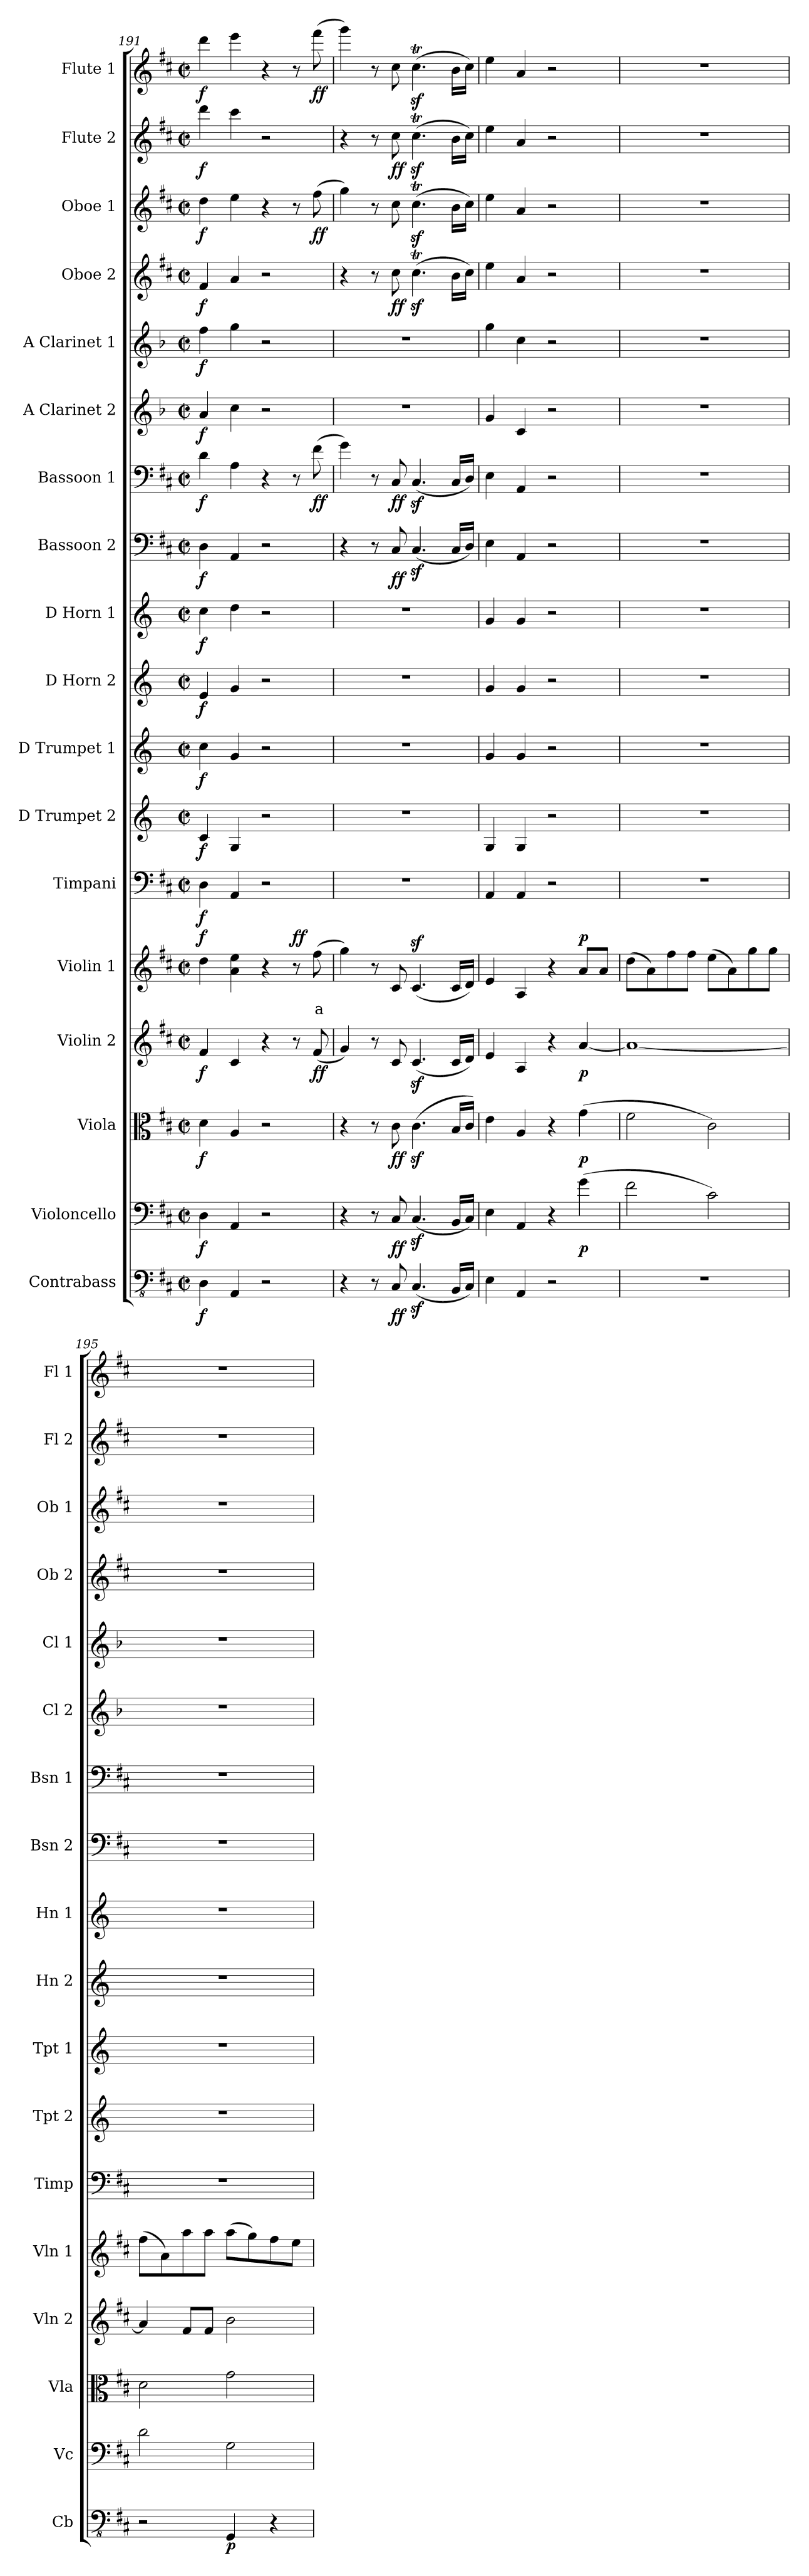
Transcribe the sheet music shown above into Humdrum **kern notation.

**kern	**dynam	**kern	**dynam	**kern	**dynam	**kern	**dynam	**kern	**text	**dynam	**kern	**dynam	**kern	**dynam	**kern	**dynam	**kern	**dynam	**kern	**dynam	**kern	**dynam	**kern	**dynam	**kern	**dynam	**kern	**dynam	**kern	**dynam	**kern	**dynam	**kern	**dynam	**kern	**dynam
*part18	*part18	*part17	*part17	*part16	*part16	*part15	*part15	*part14	*part14	*part14	*part13	*part13	*part12	*part12	*part11	*part11	*part10	*part10	*part9	*part9	*part8	*part8	*part7	*part7	*part6	*part6	*part5	*part5	*part4	*part4	*part3	*part3	*part2	*part2	*part1	*part1
*staff18	*staff18	*staff17	*staff17	*staff16	*staff16	*staff15	*staff15	*staff14	*staff14	*staff14	*staff13	*staff13	*staff12	*staff12	*staff11	*staff11	*staff10	*staff10	*staff9	*staff9	*staff8	*staff8	*staff7	*staff7	*staff6	*staff6	*staff5	*staff5	*staff4	*staff4	*staff3	*staff3	*staff2	*staff2	*staff1	*staff1
*I"Contrabass	*	*I"Violoncello	*	*I"Viola	*	*I"Violin 2	*	*I"Violin 1	*	*	*I"Timpani	*	*I"D Trumpet 2	*	*I"D Trumpet 1	*	*I"D Horn 2	*	*I"D Horn 1	*	*I"Bassoon 2	*	*I"Bassoon 1	*	*I"A Clarinet 2	*	*I"A Clarinet 1	*	*I"Oboe 2	*	*I"Oboe 1	*	*I"Flute 2	*	*I"Flute 1	*
*I'Cb	*	*I'Vc	*	*I'Vla	*	*I'Vln 2	*	*I'Vln 1	*	*	*I'Timp	*	*I'Tpt 2	*	*I'Tpt 1	*	*I'Hn 2	*	*I'Hn 1	*	*I'Bsn 2	*	*I'Bsn 1	*	*I'Cl 2	*	*I'Cl 1	*	*I'Ob 2	*	*I'Ob 1	*	*I'Fl 2	*	*I'Fl 1	*
!!LO:PB:g=z
*clefFv4	*	*clefF4	*	*clefC3	*	*clefG2	*	*clefG2	*	*	*clefF4	*	*clefG2	*	*clefG2	*	*clefG2	*	*clefG2	*	*clefF4	*	*clefF4	*	*clefG2	*	*clefG2	*	*clefG2	*	*clefG2	*	*clefG2	*	*clefG2	*
*	*	*	*	*	*	*	*	*	*	*	*	*	*ITrd-1c-2	*	*ITrd-1c-2	*	*ITrd6c10	*	*ITrd6c10	*	*	*	*	*	*ITrd2c3	*	*ITrd2c3	*	*	*	*	*	*	*	*	*
*k[f#c#]	*	*k[f#c#]	*	*k[f#c#]	*	*k[f#c#]	*	*k[f#c#]	*	*	*k[f#c#]	*	*k[f#c#]	*	*k[f#c#]	*	*k[f#c#]	*	*k[f#c#]	*	*k[f#c#]	*	*k[f#c#]	*	*k[f#c#]	*	*k[f#c#]	*	*k[f#c#]	*	*k[f#c#]	*	*k[f#c#]	*	*k[f#c#]	*
*M2/2	*	*M2/2	*	*M2/2	*	*M2/2	*	*M2/2	*	*	*M2/2	*	*M2/2	*	*M2/2	*	*M2/2	*	*M2/2	*	*M2/2	*	*M2/2	*	*M2/2	*	*M2/2	*	*M2/2	*	*M2/2	*	*M2/2	*	*M2/2	*
*met(c|)	*	*met(c|)	*	*met(c|)	*	*met(c|)	*	*met(c|)	*	*	*met(c|)	*	*met(c|)	*	*met(c|)	*	*met(c|)	*	*met(c|)	*	*met(c|)	*	*met(c|)	*	*met(c|)	*	*met(c|)	*	*met(c|)	*	*met(c|)	*	*met(c|)	*	*met(c|)	*
=191	=191	=191	=191	=191	=191	=191	=191	=191	=191	=191	=191	=191	=191	=191	=191	=191	=191	=191	=191	=191	=191	=191	=191	=191	=191	=191	=191	=191	=191	=191	=191	=191	=191	=191	=191	=191
!	!LO:DY:b	!	!LO:DY:b	!	!LO:DY:b	!	!LO:DY:b	!	!	!LO:DY:b	!	!LO:DY:b	!	!LO:DY:b	!	!LO:DY:b	!	!LO:DY:b	!	!LO:DY:b	!	!LO:DY:b	!	!LO:DY:b	!	!LO:DY:b	!	!LO:DY:b	!	!LO:DY:b	!	!LO:DY:b	!	!LO:DY:b	!	!LO:DY:b
4DD\	f	4D\	f	4d\	f	4f#/	f	4dd\	.	f	4D\	f	4d/	f	4dd\	f	4F#/	f	4d\	f	4D\	f	4d\	f	4f#/	f	4dd\	f	4f#/	f	4dd\	f	4ddd\	f	4ddd\	f
4AAA/	.	4AA/	.	4A/	.	4c#/	.	4a\ 4ee\	.	.	4AA/	.	4A/	.	4a/	.	4A/	.	4e\	.	4AA/	.	4A\	.	4a\	.	4ee\	.	4a/	.	4ee\	.	4ccc#\	.	4eee\	.
2r	.	2r	.	2r	.	4r	.	4r	.	.	2r	.	2r	.	2r	.	2r	.	2r	.	2r	.	4r	.	2r	.	2r	.	2r	.	4r	.	2r	.	4r	.
!	!	!	!	!	!	!	!	!	!	!LO:DY:b	!	!	!	!	!	!	!	!	!	!	!	!	!	!	!	!	!	!	!	!	!	!	!	!	!	!
.	.	.	.	.	.	8r	.	8r	.	ff	.	.	.	.	.	.	.	.	.	.	.	.	8r	.	.	.	.	.	.	.	8r	.	.	.	8r	.
!	!	!	!	!	!	!	!LO:DY:b	!	!LO:LY:b:color=#FF0000	!	!	!	!	!	!	!	!	!	!	!	!	!	!	!LO:DY:b	!	!	!	!	!	!	!	!LO:DY:b	!	!	!	!LO:DY:b
.	.	.	.	.	.	(8f#/	ff	(8ff#\	a	.	.	.	.	.	.	.	.	.	.	.	.	.	(8f#\	ff	.	.	.	.	.	.	(8ff#\	ff	.	.	(8fff#\	ff
=192	=192	=192	=192	=192	=192	=192	=192	=192	=192	=192	=192	=192	=192	=192	=192	=192	=192	=192	=192	=192	=192	=192	=192	=192	=192	=192	=192	=192	=192	=192	=192	=192	=192	=192	=192	=192
4r	.	4r	.	4r	.	4g/)	.	4gg\)	.	.	1r	.	1r	.	1r	.	1r	.	1r	.	4r	.	4g\)	.	1r	.	1r	.	4r	.	4gg\)	.	4r	.	4ggg\)	.
8r	.	8r	.	8r	.	8r	.	8r	.	.	.	.	.	.	.	.	.	.	.	.	8r	.	8r	.	.	.	.	.	8r	.	8r	.	8r	.	8r	.
!	!LO:DY:b	!	!LO:DY:b	!	!LO:DY:b	!	!	!	!	!	!	!	!	!	!	!	!	!	!	!	!	!LO:DY:b	!	!LO:DY:b	!	!	!	!	!	!LO:DY:b	!	!	!	!LO:DY:b	!	!
8CC#/	ff	8C#/	ff	8c#\	ff	8c#/	.	8c#/	.	.	.	.	.	.	.	.	.	.	.	.	8C#/	ff	8C#/	ff	.	.	.	.	8cc#\	ff	8cc#\	.	8cc#\	ff	8cc#\	.
(4.CC#z</	.	(4.C#z</	.	(4.c#z<\	.	(4.c#z</	.	(4.c#z</	.	.	.	.	.	.	.	.	.	.	.	.	(4.C#z</	.	(4.C#z</	.	.	.	.	.	(4.cc#z<t\	.	(4.cc#z<t\	.	(4.cc#z<t\	.	(4.cc#z<t\	.
16BBB/LL	.	16BB/LL	.	16B/LL	.	16c#/LL	.	16c#/LL	.	.	.	.	.	.	.	.	.	.	.	.	16C#/LL	.	16C#/LL	.	.	.	.	.	16b\LL	.	16b\LL	.	16b\LL	.	16b\LL	.
16CC#/JJ)	.	16C#/JJ)	.	16c#/JJ)	.	16d/JJ)	.	16d/JJ)	.	.	.	.	.	.	.	.	.	.	.	.	16D/JJ)	.	16D/JJ)	.	.	.	.	.	16cc#\JJ)	.	16cc#\JJ)	.	16cc#\JJ)	.	16cc#\JJ)	.
=193	=193	=193	=193	=193	=193	=193	=193	=193	=193	=193	=193	=193	=193	=193	=193	=193	=193	=193	=193	=193	=193	=193	=193	=193	=193	=193	=193	=193	=193	=193	=193	=193	=193	=193	=193	=193
4EE\	.	4E\	.	4e\	.	4e/	.	4e/	.	.	4AA/	.	4A/	.	4a/	.	4A/	.	4A/	.	4E\	.	4E\	.	4e/	.	4ee\	.	4ee\	.	4ee\	.	4ee\	.	4ee\	.
4AAA/	.	4AA/	.	4A/	.	4A/	.	4A/	.	.	4AA/	.	4A/	.	4a/	.	4A/	.	4A/	.	4AA/	.	4AA/	.	4A/	.	4a\	.	4a/	.	4a/	.	4a/	.	4a/	.
2r	.	4r	.	4r	.	4r	.	4r	.	.	2r	.	2r	.	2r	.	2r	.	2r	.	2r	.	2r	.	2r	.	2r	.	2r	.	2r	.	2r	.	2r	.
!	!	!	!LO:DY:b	!	!LO:DY:b	!	!LO:DY:b	!	!	!LO:DY:b	!	!	!	!	!	!	!	!	!	!	!	!	!	!	!	!	!	!	!	!	!	!	!	!	!	!
.	.	(4g\	p	(4g\	p	[4a/	p	8a/L	.	p	.	.	.	.	.	.	.	.	.	.	.	.	.	.	.	.	.	.	.	.	.	.	.	.	.	.
.	.	.	.	.	.	.	.	8a/J	.	.	.	.	.	.	.	.	.	.	.	.	.	.	.	.	.	.	.	.	.	.	.	.	.	.	.	.
=194	=194	=194	=194	=194	=194	=194	=194	=194	=194	=194	=194	=194	=194	=194	=194	=194	=194	=194	=194	=194	=194	=194	=194	=194	=194	=194	=194	=194	=194	=194	=194	=194	=194	=194	=194	=194
1r	.	2f#\	.	2f#\	.	1a_	.	(8dd\L	.	.	1r	.	1r	.	1r	.	1r	.	1r	.	1r	.	1r	.	1r	.	1r	.	1r	.	1r	.	1r	.	1r	.
.	.	.	.	.	.	.	.	8a\)	.	.	.	.	.	.	.	.	.	.	.	.	.	.	.	.	.	.	.	.	.	.	.	.	.	.	.	.
.	.	.	.	.	.	.	.	8ff#\	.	.	.	.	.	.	.	.	.	.	.	.	.	.	.	.	.	.	.	.	.	.	.	.	.	.	.	.
.	.	.	.	.	.	.	.	8ff#\J	.	.	.	.	.	.	.	.	.	.	.	.	.	.	.	.	.	.	.	.	.	.	.	.	.	.	.	.
.	.	2c#\)	.	2c#\)	.	.	.	(8ee\L	.	.	.	.	.	.	.	.	.	.	.	.	.	.	.	.	.	.	.	.	.	.	.	.	.	.	.	.
.	.	.	.	.	.	.	.	8a\)	.	.	.	.	.	.	.	.	.	.	.	.	.	.	.	.	.	.	.	.	.	.	.	.	.	.	.	.
.	.	.	.	.	.	.	.	8gg\	.	.	.	.	.	.	.	.	.	.	.	.	.	.	.	.	.	.	.	.	.	.	.	.	.	.	.	.
.	.	.	.	.	.	.	.	8gg\J	.	.	.	.	.	.	.	.	.	.	.	.	.	.	.	.	.	.	.	.	.	.	.	.	.	.	.	.
=195	=195	=195	=195	=195	=195	=195	=195	=195	=195	=195	=195	=195	=195	=195	=195	=195	=195	=195	=195	=195	=195	=195	=195	=195	=195	=195	=195	=195	=195	=195	=195	=195	=195	=195	=195	=195
2r	.	2d\	.	2d\	.	4a/]	.	(8ff#\L	.	.	1r	.	1r	.	1r	.	1r	.	1r	.	1r	.	1r	.	1r	.	1r	.	1r	.	1r	.	1r	.	1r	.
.	.	.	.	.	.	.	.	8a\)	.	.	.	.	.	.	.	.	.	.	.	.	.	.	.	.	.	.	.	.	.	.	.	.	.	.	.	.
.	.	.	.	.	.	8f#/L	.	8aa\	.	.	.	.	.	.	.	.	.	.	.	.	.	.	.	.	.	.	.	.	.	.	.	.	.	.	.	.
.	.	.	.	.	.	8f#/J	.	8aa\J	.	.	.	.	.	.	.	.	.	.	.	.	.	.	.	.	.	.	.	.	.	.	.	.	.	.	.	.
!	!LO:DY:b	!	!	!	!	!	!	!	!	!	!	!	!	!	!	!	!	!	!	!	!	!	!	!	!	!	!	!	!	!	!	!	!	!	!	!
4GGG/	p	2G\	.	2g\	.	2b\	.	(8aa\L	.	.	.	.	.	.	.	.	.	.	.	.	.	.	.	.	.	.	.	.	.	.	.	.	.	.	.	.
.	.	.	.	.	.	.	.	8gg\)	.	.	.	.	.	.	.	.	.	.	.	.	.	.	.	.	.	.	.	.	.	.	.	.	.	.	.	.
4r	.	.	.	.	.	.	.	8ff#\	.	.	.	.	.	.	.	.	.	.	.	.	.	.	.	.	.	.	.	.	.	.	.	.	.	.	.	.
.	.	.	.	.	.	.	.	8ee\J	.	.	.	.	.	.	.	.	.	.	.	.	.	.	.	.	.	.	.	.	.	.	.	.	.	.	.	.
=	=	=	=	=	=	=	=	=	=	=	=	=	=	=	=	=	=	=	=	=	=	=	=	=	=	=	=	=	=	=	=	=	=	=	=	=
*-	*-	*-	*-	*-	*-	*-	*-	*-	*-	*-	*-	*-	*-	*-	*-	*-	*-	*-	*-	*-	*-	*-	*-	*-	*-	*-	*-	*-	*-	*-	*-	*-	*-	*-	*-	*-
